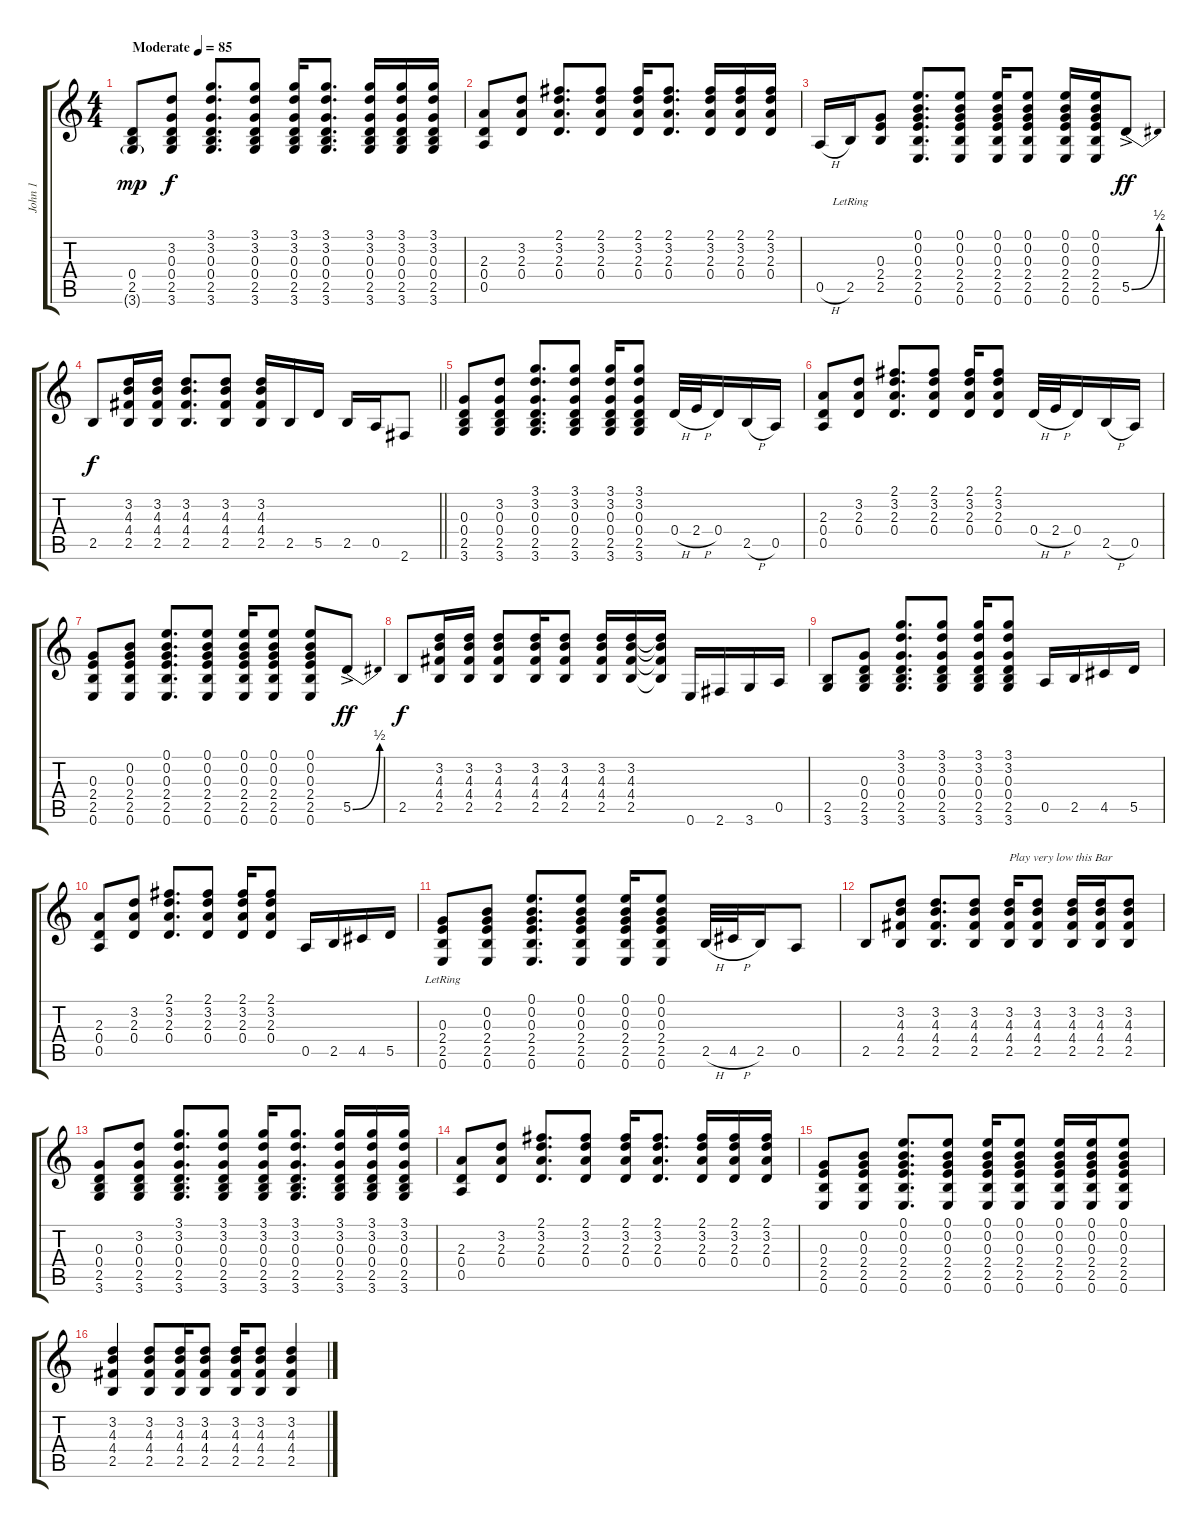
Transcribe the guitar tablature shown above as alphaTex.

\track ("John 1" "John 1") {instrument electricguitarclean}
\staff {score tabs}
\tuning (E4 B3 G3 D3 A2 E2) {hide}
\ts (4 4)
\tempo (85 "Moderate")
\clef g2
\ks c
(0.4 2.5 3.6{g}).8{dy mp instrument electricguitarclean} (3.2 0.3 0.4 2.5 3.6).8{dy f} (3.1 3.2 0.3 0.4 2.5 3.6).8{d} (3.1 3.2 0.3 0.4 2.5 3.6).8 (3.1 3.2 0.3 0.4 2.5 3.6).16 (3.1 3.2 0.3 0.4 2.5 3.6).8{d} (3.1 3.2 0.3 0.4 2.5 3.6).16 (3.1 3.2 0.3 0.4 2.5 3.6).16 (3.1 3.2 0.3 0.4 2.5 3.6).16 |
(2.3 0.4 0.5).8 (3.2 2.3 0.4).8 (2.1 3.2 2.3 0.4).8{d} (2.1 3.2 2.3 0.4).8 (2.1 3.2 2.3 0.4).16 (2.1 3.2 2.3 0.4).8{d} (2.1 3.2 2.3 0.4).16 (2.1 3.2 2.3 0.4).16 (2.1 3.2 2.3 0.4).16 |
0.5{h}.16 2.5{lr}.16 (0.3 2.4 2.5).8 (0.1 0.2 0.3 2.4 2.5 0.6).8{d} (0.1 0.2 0.3 2.4 2.5 0.6).8 (0.1 0.2 0.3 2.4 2.5 0.6).16 (0.1 0.2 0.3 2.4 2.5 0.6).8 (0.1 0.2 0.3 2.4 2.5 0.6).16 (0.1 0.2 0.3 2.4 2.5 0.6).16 5.5{be (bend 0 0 60 2) ac}.8{dy ff} |
\barLineRight lightlight
2.5.8{dy f} (3.2 4.3 4.4 2.5).16 (3.2 4.3 4.4 2.5).16 (3.2 4.3 4.4 2.5).8{d} (3.2 4.3 4.4 2.5).8 (3.2 4.3 4.4 2.5).16 2.5.16 5.5.16 2.5.16 0.5.16 2.6.8 |
(0.3 0.4 2.5 3.6).8 (3.2 0.3 0.4 2.5 3.6).8 (3.1 3.2 0.3 0.4 2.5 3.6).8{d} (3.1 3.2 0.3 0.4 2.5 3.6).8 (3.1 3.2 0.3 0.4 2.5 3.6).16 (3.1 3.2 0.3 0.4 2.5 3.6).8 0.4{h}.32 2.4{h}.32 0.4.16 2.5{h}.16 0.5.16 |
(2.3 0.4 0.5).8 (3.2 2.3 0.4).8 (2.1 3.2 2.3 0.4).8{d} (2.1 3.2 2.3 0.4).8 (2.1 3.2 2.3 0.4).16 (2.1 3.2 2.3 0.4).8 0.4{h}.32 2.4{h}.32 0.4.16 2.5{h}.16 0.5.16 |
(0.3 2.4 2.5 0.6).8 (0.2 0.3 2.4 2.5 0.6).8 (0.1 0.2 0.3 2.4 2.5 0.6).8{d} (0.1 0.2 0.3 2.4 2.5 0.6).8 (0.1 0.2 0.3 2.4 2.5 0.6).16 (0.1 0.2 0.3 2.4 2.5 0.6).8 (0.1 0.2 0.3 2.4 2.5 0.6).8 5.5{be (bend 0 0 60 2) ac}.8{dy ff} |
2.5.8{dy f} (3.2 4.3 4.4 2.5).16 (3.2 4.3 4.4 2.5).16 (3.2 4.3 4.4 2.5).8 (3.2 4.3 4.4 2.5).16 (3.2 4.3 4.4 2.5).8 (3.2 4.3 4.4 2.5).16 (3.2 4.3 4.4 2.5).16 (3.2{t} 4.3{t} 4.4{t} 2.5{t}).16 0.6.16 2.6.16 3.6.16 0.5.16 |
(2.5 3.6).8 (0.3 0.4 2.5 3.6).8 (3.1 3.2 0.3 0.4 2.5 3.6).8{d} (3.1 3.2 0.3 0.4 2.5 3.6).8 (3.1 3.2 0.3 0.4 2.5 3.6).16 (3.1 3.2 0.3 0.4 2.5 3.6).8 0.5.16 2.5.16 4.5.16 5.5.16 |
(2.3 0.4 0.5).8 (3.2 2.3 0.4).8 (2.1 3.2 2.3 0.4).8{d} (2.1 3.2 2.3 0.4).8 (2.1 3.2 2.3 0.4).16 (2.1 3.2 2.3 0.4).8 0.5.16 2.5.16 4.5.16 5.5.16 |
(0.3 2.4 2.5{lr} 0.6).8 (0.2 0.3 2.4 2.5 0.6).8 (0.1 0.2 0.3 2.4 2.5 0.6).8{d} (0.1 0.2 0.3 2.4 2.5 0.6).8 (0.1 0.2 0.3 2.4 2.5 0.6).16 (0.1 0.2 0.3 2.4 2.5 0.6).8 2.5{h}.32 4.5{h}.32 2.5.16 0.5.8 |
2.5.8 (3.2 4.3 4.4 2.5).8 (3.2 4.3 4.4 2.5).8{d} (3.2 4.3 4.4 2.5).8 (3.2 4.3 4.4 2.5).16{txt "Play very low this Bar"} (3.2 4.3 4.4 2.5).8 (3.2 4.3 4.4 2.5).16 (3.2 4.3 4.4 2.5).16 (3.2 4.3 4.4 2.5).8 |
(0.3 0.4 2.5 3.6).8 (3.2 0.3 0.4 2.5 3.6).8 (3.1 3.2 0.3 0.4 2.5 3.6).8{d} (3.1 3.2 0.3 0.4 2.5 3.6).8 (3.1 3.2 0.3 0.4 2.5 3.6).16 (3.1 3.2 0.3 0.4 2.5 3.6).8{d} (3.1 3.2 0.3 0.4 2.5 3.6).16 (3.1 3.2 0.3 0.4 2.5 3.6).16 (3.1 3.2 0.3 0.4 2.5 3.6).16 |
(2.3 0.4 0.5).8 (3.2 2.3 0.4).8 (2.1 3.2 2.3 0.4).8{d} (2.1 3.2 2.3 0.4).8 (2.1 3.2 2.3 0.4).16 (2.1 3.2 2.3 0.4).8{d} (2.1 3.2 2.3 0.4).16 (2.1 3.2 2.3 0.4).16 (2.1 3.2 2.3 0.4).16 |
(0.3 2.4 2.5 0.6).8 (0.2 0.3 2.4 2.5 0.6).8 (0.1 0.2 0.3 2.4 2.5 0.6).8{d} (0.1 0.2 0.3 2.4 2.5 0.6).8 (0.1 0.2 0.3 2.4 2.5 0.6).16 (0.1 0.2 0.3 2.4 2.5 0.6).8 (0.1 0.2 0.3 2.4 2.5 0.6).16 (0.1 0.2 0.3 2.4 2.5 0.6).16 (0.1 0.2 0.3 2.4 2.5 0.6).8 |
(3.2 4.3 4.4 2.5).4 (3.2 4.3 4.4 2.5).8 (3.2 4.3 4.4 2.5).16 (3.2 4.3 4.4 2.5).8 (3.2 4.3 4.4 2.5).16 (3.2 4.3 4.4 2.5).8 (3.2 4.3 4.4 2.5).4
